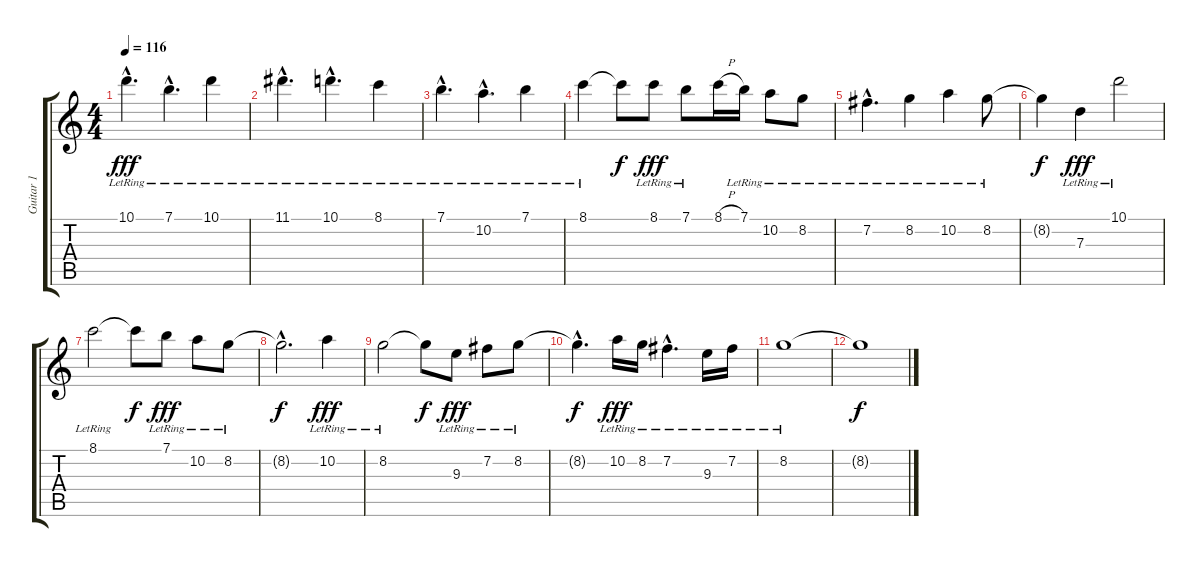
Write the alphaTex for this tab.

\track ("Guitar 1" "Guitar 1") {instrument acousticguitarnylon}
\staff {score tabs}
\tuning (E4 B3 G3 D3 A2 E2) {hide}
\ts (4 4)
\tempo 116
\clef g2
\ks c
10.1{hac lr}.4{d dy fff} 7.1{hac lr}.4{d} 10.1{lr}.4 |
11.1{hac lr}.4{d} 10.1{hac lr}.4{d} 8.1{lr}.4 |
7.1{hac lr}.4{d} 10.2{hac lr}.4{d} 7.1{lr}.4 |
8.1{lr}.4 8.1{t}.8{dy f} 8.1{lr}.8{dy fff} 7.1{lr}.8 8.1{h}.16 7.1{lr}.16 10.2{lr}.8 8.2{lr}.8 |
7.2{hac lr}.4{d} 8.2{lr}.4 10.2{lr}.4 8.2{lr}.8 |
8.2{t}.4{dy f} 7.3{lr}.4{dy fff} 10.1{lr}.2 |
8.1{lr}.2 8.1{t}.8{dy f} 7.1{lr}.8{dy fff} 10.2{lr}.8 8.2{lr}.8 |
8.2{hac t}.2{d dy f} 10.2{lr}.4{dy fff} |
8.2{lr}.2 8.2{t}.8{dy f} 9.3{lr}.8{dy fff} 7.2{lr}.8 8.2{lr}.8 |
8.2{hac t}.4{d dy f} 10.2{lr}.16{dy fff} 8.2{lr}.16 7.2{hac lr}.4{d} 9.3{lr}.16 7.2{lr}.16 |
8.2{lr}.1 |
8.2{t}.1{dy f}
